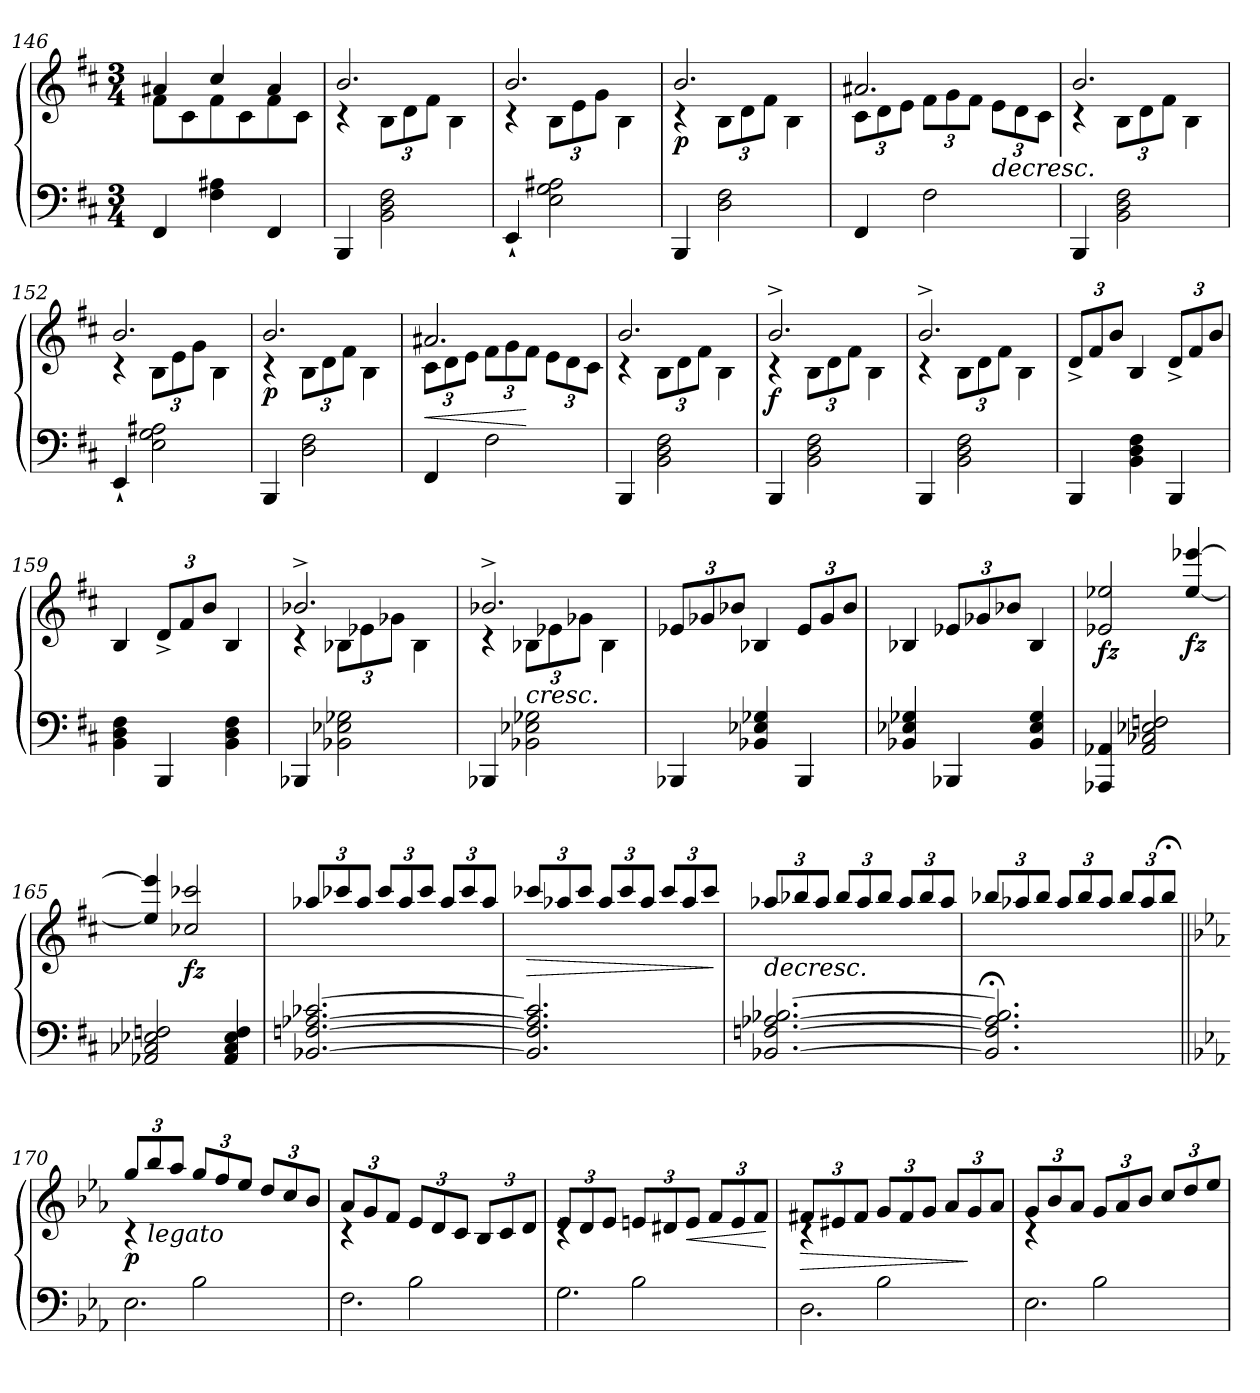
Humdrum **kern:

**kern	**kern	**dynam
*part1	*part1	*part1
*staff2	*staff1	*staff1/2
*clefF4	*clefG2	*
*k[f#c#]	*k[f#c#]	*
*D:	*D:	*
*M3/4	*M3/4	*
=146	=146	=146
*	*^	*
4FF#/	4a#X/	8f#\L	.
.	.	8c#\	.
4F#\ 4A#X\	4cc#/	8f#\	.
.	.	8c#\	.
4FF#/	4a#/	8f#\	.
.	.	8c#\J	.
=147	=147	=147	=147
4BBB/	2.b/	4rc	.
*	*	*Xbrackettup	*
2BB\ 2D\ 2F#\	.	12B\L	.
.	.	12d\	.
.	.	12f#\J	.
.	.	4B\	.
=148	=148	=148	=148
4EE`</	2.b/	4rc	.
2E\ 2G\ 2A#X\	.	12B\L	.
.	.	12e\	.
.	.	12g\J	.
.	.	4B\	.
=149	=149	=149	=149
!	!	!	!LO:DY:b
4BBB/	2.b/	4rc	p
2D\ 2F#\	.	12B\L	.
.	.	12d\	.
.	.	12f#\J	.
.	.	4B\	.
=150	=150	=150	=150
4FF#/	2.a#X/	12c#\L	.
.	.	12d\	.
.	.	12e\J	.
2F#\	.	12f#\L	.
.	.	12g\	.
.	.	12f#\J	.
!	!	!	!LO:HP:b
.	.	12e\L	>
.	.	12d\	.
.	.	12c#\J	.
!!LO:LB:g=z	!!
=151	=151	=151	=151
4BBB/	2.b/	4rc	.
2BB\ 2D\ 2F#\	.	12B\L	.
.	.	12d\	.
.	.	12f#\J	.
.	.	4B\	.
=152	=152	=152	=152
4EE`</	2.b/	4rc	.
2E\ 2G\ 2A#X\	.	12B\L	.
.	.	12e\	.
.	.	12g\J	.
.	.	4B\	.
=153	=153	=153	=153
!	!	!	!LO:DY:b
4BBB/	2.b/	4rc	p
2D\ 2F#\	.	12B\L	.
.	.	12d\	.
.	.	12f#\J	.
.	.	4B\	.
=154	=154	=154	=154
!	!	!	!LO:HP:b
4FF#/	2.a#X/	12c#\L	<
.	.	12d\	.
.	.	12e\J	.
2F#\	.	12f#\L	.
.	.	12g\	.
.	.	12f#\J	[
.	.	12e\L	.
.	.	12d\	.
.	.	12c#\J	.
*	*v	*v	*
.	.	]
=155	=155	=155
*	*^	*
4BBB/	2.b/	4rc	.
2BB\ 2D\ 2F#\	.	12B\L	.
.	.	12d\	.
.	.	12f#\J	.
.	.	4B\	.
=156	=156	=156	=156
!	!	!	!LO:DY:b
4BBB/	2.b^>/	4rc	f
2BB\ 2D\ 2F#\	.	12B\L	.
.	.	12d\	.
.	.	12f#\J	.
.	.	4B\	.
!!LO:PB:g=z	!!
=157	=157	=157	=157
4BBB/	2.b^>/	4rc	.
2BB\ 2D\ 2F#\	.	12B\L	.
.	.	12d\	.
.	.	12f#\J	.
.	.	4B\	.
=158	=158	=158	=158
4BBB/	12d^</L	2ryy	.
.	12f#/	.	.
.	12b/J	.	.
4BB\ 4D\ 4F#\	4B/	.	.
4BBB/	12d^</L	4ryy	.
.	12f#/	.	.
.	12b/J	.	.
=159	=159	=159	=159
4BB\ 4D\ 4F#\	4B/	2ryy	.
4BBB/	12d^</L	.	.
.	12f#/	.	.
.	12b/J	.	.
4BB\ 4D\ 4F#\	4B/	4ryy	.
=160	=160	=160	=160
4BBB-X/	2.b-X^>/	4rc	.
2BB-X\ 2E-X\ 2G-X\	.	12B-X\L	.
.	.	12e-X\	.
.	.	12g-X\J	.
.	.	4B-i\	.
=161	=161	=161	=161
4BBB-X/	2.b-X^>/	4rc	.
!LO:TX:a:i:t=cresc.	!	!	!
2BB-X\ 2E-X\ 2G-X\	.	12B-X\L	.
.	.	12e-X\	.
.	.	12g-X\J	.
.	.	4B-i\	.
*	*v	*v	*
!!LO:LB:g=z
=162	=162	=162
*^	*	*
4BBB-X/	2.ryy	12e-X/L	.
.	.	12g-X/	.
.	.	12b-X/J	.
4BB-X/ 4E-X/ 4G-X/	.	4B-X/	.
4BBB-/	.	12e-/L	.
.	.	12g-/	.
.	.	12b-/J	.
=163	=163	=163	=163
4BB-X/ 4E-X/ 4G-X/	2.ryy	4B-X/	.
4BBB-X/	.	12e-X/L	.
.	.	12g-X/	.
.	.	12b-X/J	.
4BB-/ 4E-/ 4G-/	.	4B-/	.
=164	=164	=164	=164
!	!	!	!LO:DY:b
4AAA-X/ 4AA-X/	2.ryy	2e-X/ 2ee-X/	fz
2AA-/ 2C-X/ 2E-X/ 2Fn/	.	.	.
!	!	!	!LO:DY:b
.	.	[4ee-/ [4eee-X/	fz
=165	=165	=165	=165
2AA-X/ 2C-X/ 2E-X/ 2Fn/	2.ryy	4ee-/] 4eee-/]	.
!	!	!	!LO:DY:b
.	.	2cc-X/ 2ccc-X/	fz
4AA-/ 4C-/ 4E-/ 4F/	.	.	.
!!LO:LB:g=z
=166	=166	=166	=166
[2.BB-X/ [2.Fn/ [2.A-X/ [2.c-X/	2.ryy	12aa-X/L	.
.	.	12ccc-X/	.
.	.	12aa-/J	.
.	.	12ccc-/L	.
.	.	12aa-/	.
.	.	12ccc-/J	.
.	.	12aa-/L	.
.	.	12ccc-/	.
.	.	12aa-/J	.
!!LO:LB:g=z
=167	=167	=167	=167
!	!	!	!LO:HP:b
2.BB-/] 2.F/] 2.A-/] 2.c-/]	2.ryy	12ccc-X/L	>
.	.	12aa-X/	.
.	.	12ccc-/J	.
.	.	12aa-/L	.
.	.	12ccc-/	.
.	.	12aa-/J	.
.	.	12ccc-/L	.
.	.	12aa-/	.
.	.	12ccc-/J	.
*v	*v	*	*
.	.	]
=168	=168	=168
*^	*	*
!	!	!LO:TX:b:i:t=decresc.	!
[2.BB-X/ [2.Fn/ [2.A-X/ [2.B-X/	2.ryy	12aa-X/L	.
.	.	12bb-X/	.
.	.	12aa-/J	.
.	.	12bb-/L	.
.	.	12aa-/	.
.	.	12bb-/J	.
.	.	12aa-/L	.
.	.	12bb-/	.
.	.	12aa-/J	.
=169	=169	=169	=169
2.BB-/];< 2.F/];< 2.A-/];< 2.B-/];<	2.ryy	12bb-X/L	.
.	.	12aa-X/	.
.	.	12bb-/J	.
.	.	12aa-/L	.
.	.	12bb-/	.
.	.	12aa-/J	.
.	.	12bb-/L	.
.	.	12aa-/	.
.	.	12bb-;</J	.
!!LO:PB:g=z
=170||	=170||	=170||	=170||
*k[b-e-a-]	*	*k[b-e-a-]	*
*E-:	*	*E-:	*
*	*	*^	*
!	!	!	!	!LO:DY:b
4ryy	2.E-\	12gg/L	4rc	p
!	!	!LO:TX:b:i:t=legato	!	!
.	.	12bb-/	.	.
.	.	12aa-/J	.	.
2B-\	.	12gg/L	2ryy	.
.	.	12ff/	.	.
.	.	12ee-/J	.	.
.	.	12dd/L	.	.
.	.	12cc/	.	.
.	.	12b-/J	.	.
=171	=171	=171	=171	=171
4ryy	2.F\	12a-/L	4rc	.
.	.	12g/	.	.
.	.	12f/J	.	.
2B-\	.	12e-/L	2ryy	.
.	.	12d/	.	.
.	.	12c/J	.	.
.	.	12B-/L	.	.
.	.	12c/	.	.
.	.	12d/J	.	.
=172	=172	=172	=172	=172
4ryy	2.G\	12e-/L	4rc	.
.	.	12d/	.	.
.	.	12e-/J	.	.
2B-\	.	12en/L	2ryy	.
.	.	12d#X/	.	.
!	!	!	!	!LO:HP:b
.	.	12e/J	.	<
.	.	12f/L	.	.
.	.	12e/	.	.
.	.	12f/J	.	.
*v	*v	*	*	*
*	*v	*v	*
.	.	[
=173	=173	=173
*^	*	*
!	!	!	!LO:HP:b
*	*	*^	*
4ryy	2.D\	12f#X/L	4rc	>
.	.	12e#X/	.	.
.	.	12f#/J	.	.
2B-\	.	12g/L	2ryy	.
.	.	12f#/	.	.
.	.	12g/J	.	.
.	.	12a-/L	.	.
.	.	12g/	.	]
.	.	12a-/J	.	.
!!LO:LB:g=z	!!
=174	=174	=174	=174	=174
4ryy	2.E-\	12g/L	4rc	.
.	.	12b-/	.	.
.	.	12a-/J	.	.
2B-\	.	12g/L	2ryy	.
.	.	12a-/	.	.
.	.	12b-/J	.	.
.	.	12cc/L	.	.
.	.	12dd/	.	.
.	.	12ee-/J	.	.
*v	*v	*	*	*
*	*v	*v	*
=	=	=
*-	*-	*-
